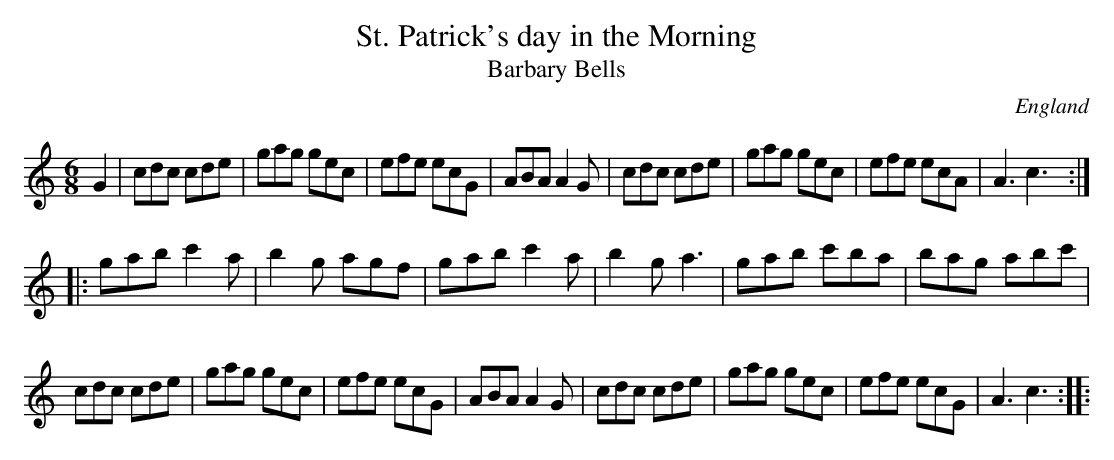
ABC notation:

X:1
T:St. Patrick's day in the Morning
T:Barbary Bells
L:1/8
M:6/8
O:England
K:C major
G2 |\
cdc cde | gag gec | efe ecG | ABA A2G | \
cdc cde | gag gec | efe ecA | A3 c3 ::
gab c'2a | b2g agf  | gab c'2a | b2g a3 | gab c'ba | bag abc' |
cdc cde | gag gec | efe ecG | ABA A2G  | \
cdc cde | gag gec | efe ecG | A3  c3 ::
